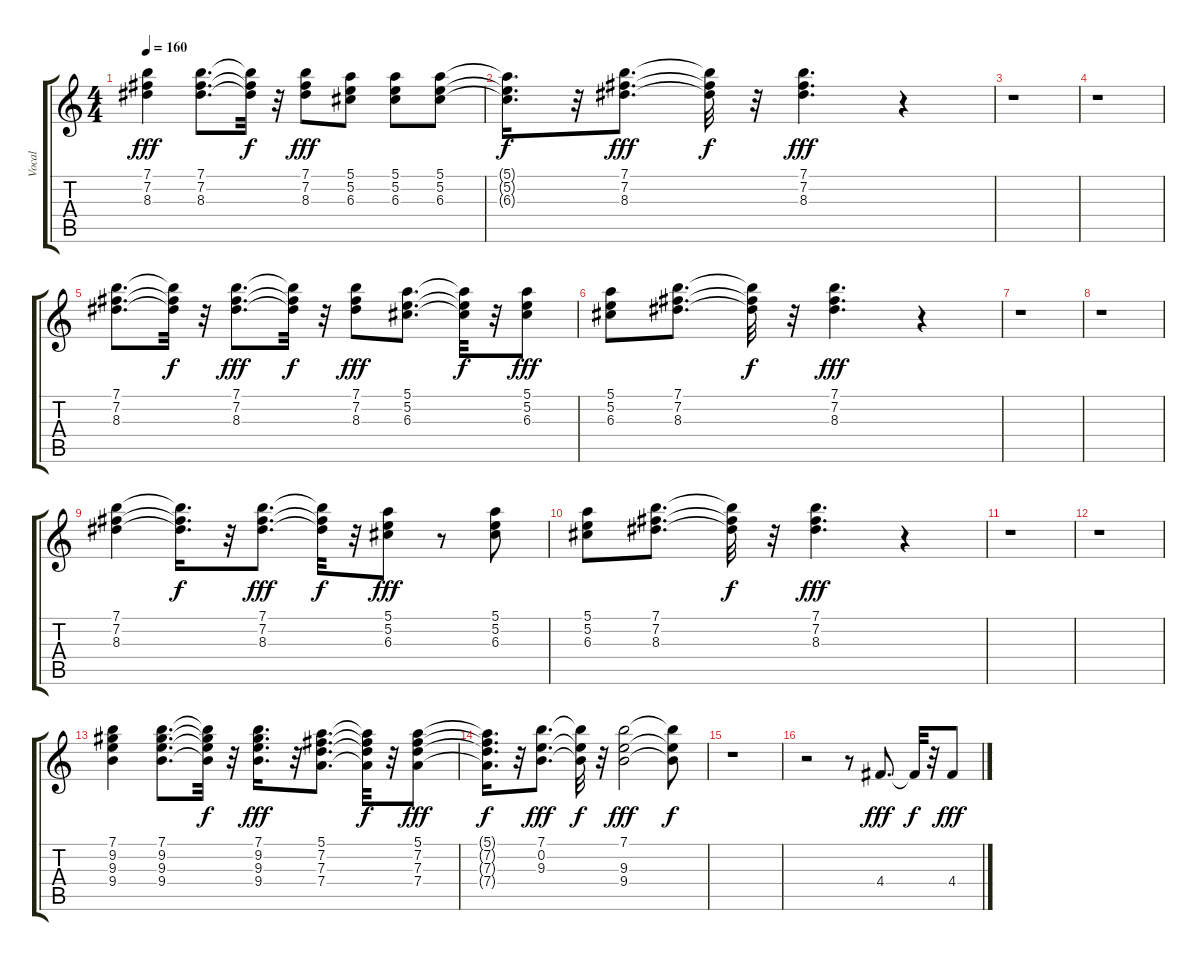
\track ("Vocal" "Vocal") {instrument distortionguitar}
\staff {score tabs}
\tuning (E4 B3 G3 D3 A2 E2) {hide}
\ts (4 4)
\tempo 160
\clef g2
\ks c
(7.1 7.2 8.3).4{dy fff} (7.1 7.2 8.3).8{d} (7.1{t} 7.2{t} 8.3{t}).32{dy f} r.32 (7.1 7.2 8.3).8{dy fff} (5.1 5.2 6.3).8 (5.1 5.2 6.3).8 (5.1 5.2 6.3).8 |
(5.1{t} 5.2{t} 6.3{t}).16{d dy f} r.32 (7.1 7.2 8.3).8{d dy fff} (7.1{t} 7.2{t} 8.3{t}).32{dy f} r.32 (7.1 7.2 8.3).4{d dy fff} r.4 |
r.1 |
r.1 |
(7.1 7.2 8.3).8{d} (7.1{t} 7.2{t} 8.3{t}).32{dy f} r.32 (7.1 7.2 8.3).8{d dy fff} (7.1{t} 7.2{t} 8.3{t}).32{dy f} r.32 (7.1 7.2 8.3).8{dy fff} (5.1 5.2 6.3).8{d} (5.1{t} 5.2{t} 6.3{t}).32{dy f} r.32 (5.1 5.2 6.3).8{dy fff} |
(5.1 5.2 6.3).8 (7.1 7.2 8.3).8{d} (7.1{t} 7.2{t} 8.3{t}).32{dy f} r.32 (7.1 7.2 8.3).4{d dy fff} r.4 |
r.1 |
r.1 |
(7.1 7.2 8.3).4 (7.1{t} 7.2{t} 8.3{t}).16{d dy f} r.32 (7.1 7.2 8.3).8{d dy fff} (7.1{t} 7.2{t} 8.3{t}).32{dy f} r.32 (5.1 5.2 6.3).8{dy fff} r.8 (5.1 5.2 6.3).8 |
(5.1 5.2 6.3).8 (7.1 7.2 8.3).8{d} (7.1{t} 7.2{t} 8.3{t}).32{dy f} r.32 (7.1 7.2 8.3).4{d dy fff} r.4 |
r.1 |
r.1 |
(7.1 9.2 9.3 9.4).4 (7.1 9.2 9.3 9.4).8{d} (7.1{t} 9.2{t} 9.3{t} 9.4{t}).32{dy f} r.32 (7.1 9.2 9.3 9.4).16{d dy fff} r.32 (5.1 7.2 7.3 7.4).8{d} (5.1{t} 7.2{t} 7.3{t} 7.4{t}).32{dy f} r.32 (5.1 7.2 7.3 7.4).8{dy fff} |
(5.1{t} 7.2{t} 7.3{t} 7.4{t}).16{d dy f} r.32 (7.1 0.2 9.3).8{d dy fff} (7.1{t} 0.2{t} 9.3{t}).32{dy f} r.32 (7.1 9.3 9.4).2{dy fff} (7.1{t} 9.3{t} 9.4{t}).8{dy f} |
r.1 |
r.2 r.8 4.4.8{d dy fff} 4.4{t}.32{dy f} r.32 4.4.8{dy fff}
